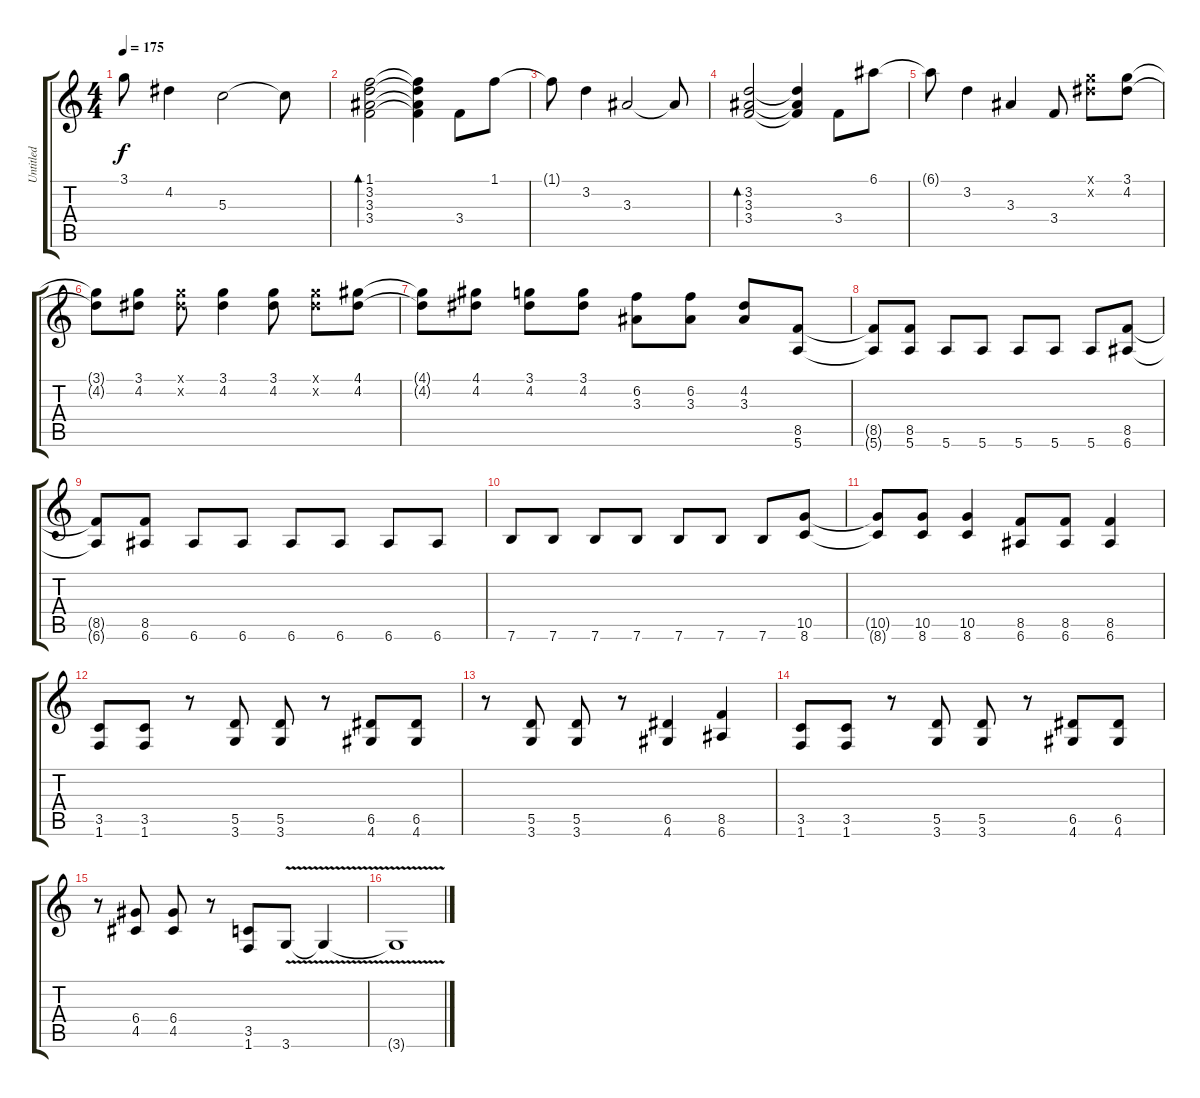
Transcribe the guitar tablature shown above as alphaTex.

\track ("Untitled" "Untitled") {instrument overdrivenguitar}
\staff {score tabs}
\tuning (E4 B3 G3 D3 A2 E2) {hide}
\ts (4 4)
\tempo 175
\clef g2
\ks c
3.1{t}.8{dy f} 4.2.4 5.3.2 5.3{t}.8 |
(1.1 3.2 3.3 3.4).2{bd 120} (1.1{t} 3.2{t} 3.3{t} 3.4{t}).4 3.4.8 1.1.8 |
1.1{t}.8 3.2.4 3.3.2 3.3{t}.8 |
(3.2 3.3 3.4).2{bd 120} (3.2{t} 3.3{t} 3.4{t}).4 3.4.8 6.1.8 |
6.1{t}.8 3.2.4 3.3.4 3.4.8 (3.1{x} 4.2{x}).8 (3.1 4.2).8 |
(3.1{t} 4.2{t}).8 (3.1 4.2).8 (3.1{x} 4.2{x}).8 (3.1 4.2).4 (3.1 4.2).8 (3.1{x} 4.2{x}).8 (4.1 4.2).8 |
(4.1{t} 4.2{t}).8 (4.1 4.2).8 (3.1 4.2).8 (3.1 4.2).8 (6.2 3.3).8 (6.2 3.3).8 (4.2 3.3).8 (8.5 5.6).8 |
(8.5{t} 5.6{t}).8 (8.5 5.6).8 5.6.8 5.6.8 5.6.8 5.6.8 5.6.8 (8.5 6.6).8 |
(8.5{t} 6.6{t}).8 (8.5 6.6).8 6.6.8 6.6.8 6.6.8 6.6.8 6.6.8 6.6.8 |
7.6.8 7.6.8 7.6.8 7.6.8 7.6.8 7.6.8 7.6.8 (10.5 8.6).8 |
(10.5{t} 8.6{t}).8 (10.5 8.6).8 (10.5 8.6).4 (8.5 6.6).8 (8.5 6.6).8 (8.5 6.6).4 |
(3.5 1.6).8 (3.5 1.6).8 r.8 (5.5 3.6).8 (5.5 3.6).8 r.8 (6.5 4.6).8 (6.5 4.6).8 |
r.8 (5.5 3.6).8 (5.5 3.6).8 r.8 (6.5 4.6).4 (8.5 6.6).4 |
(3.5 1.6).8 (3.5 1.6).8 r.8 (5.5 3.6).8 (5.5 3.6).8 r.8 (6.5 4.6).8 (6.5 4.6).8 |
r.8 (6.4 4.5).8 (6.4 4.5).8 r.8 (3.5 1.6).8 3.6{v}.8 3.6{v t}.4 |
3.6{v t}.1
